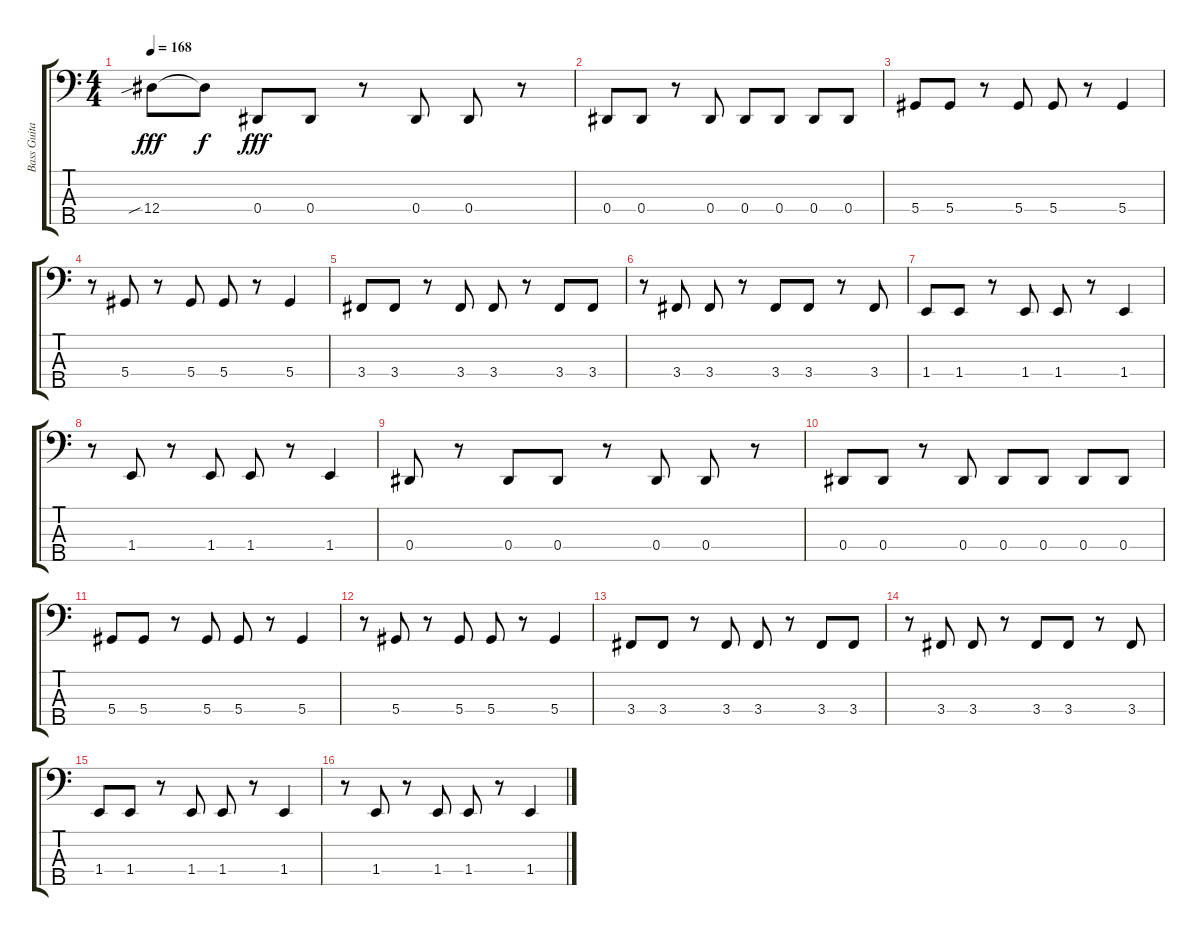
\track ("Bass Guitar" "Bass Guita") {instrument electricbassfinger}
\staff {score tabs}
\tuning (Gb2 Db2 Ab1 Eb1 Bb0) {hide}
\ts (4 4)
\tempo 168
\clef f4
\ks c
12.4{sib}.8{dy fff} 12.4{t}.8{dy f} 0.4.8{dy fff} 0.4.8 r.8 0.4.8 0.4.8 r.8 |
0.4.8 0.4.8 r.8 0.4.8 0.4.8 0.4.8 0.4.8 0.4.8 |
5.4.8 5.4.8 r.8 5.4.8 5.4.8 r.8 5.4.4 |
r.8 5.4.8 r.8 5.4.8 5.4.8 r.8 5.4.4 |
3.4.8 3.4.8 r.8 3.4.8 3.4.8 r.8 3.4.8 3.4.8 |
r.8 3.4.8 3.4.8 r.8 3.4.8 3.4.8 r.8 3.4.8 |
1.4.8 1.4.8 r.8 1.4.8 1.4.8 r.8 1.4.4 |
r.8 1.4.8 r.8 1.4.8 1.4.8 r.8 1.4.4 |
0.4.8 r.8 0.4.8 0.4.8 r.8 0.4.8 0.4.8 r.8 |
0.4.8 0.4.8 r.8 0.4.8 0.4.8 0.4.8 0.4.8 0.4.8 |
5.4.8 5.4.8 r.8 5.4.8 5.4.8 r.8 5.4.4 |
r.8 5.4.8 r.8 5.4.8 5.4.8 r.8 5.4.4 |
3.4.8 3.4.8 r.8 3.4.8 3.4.8 r.8 3.4.8 3.4.8 |
r.8 3.4.8 3.4.8 r.8 3.4.8 3.4.8 r.8 3.4.8 |
1.4.8 1.4.8 r.8 1.4.8 1.4.8 r.8 1.4.4 |
r.8 1.4.8 r.8 1.4.8 1.4.8 r.8 1.4.4
